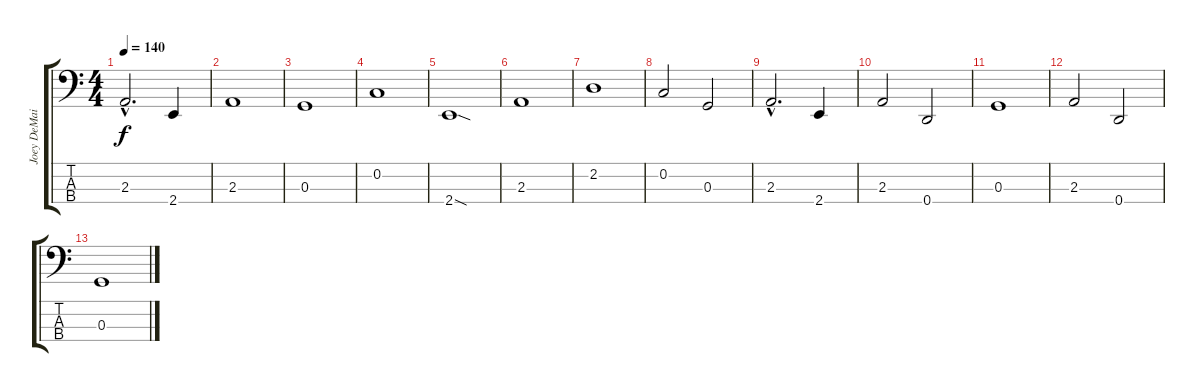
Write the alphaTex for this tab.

\track ("Joey DeMaio(Bass)" "Joey DeMai") {instrument electricbasspick}
\staff {score tabs}
\tuning (F2 C2 G1 D1) {hide}
\ts (4 4)
\tempo 140
\clef f4
\ks c
2.3{hac}.2{d dy f} 2.4.4 |
2.3.1 |
0.3.1 |
0.2.1 |
2.4{sod}.1 |
2.3.1 |
2.2.1 |
0.2.2 0.3.2 |
2.3{hac}.2{d} 2.4.4 |
2.3.2 0.4.2 |
0.3.1 |
2.3.2 0.4.2 |
0.3.1
